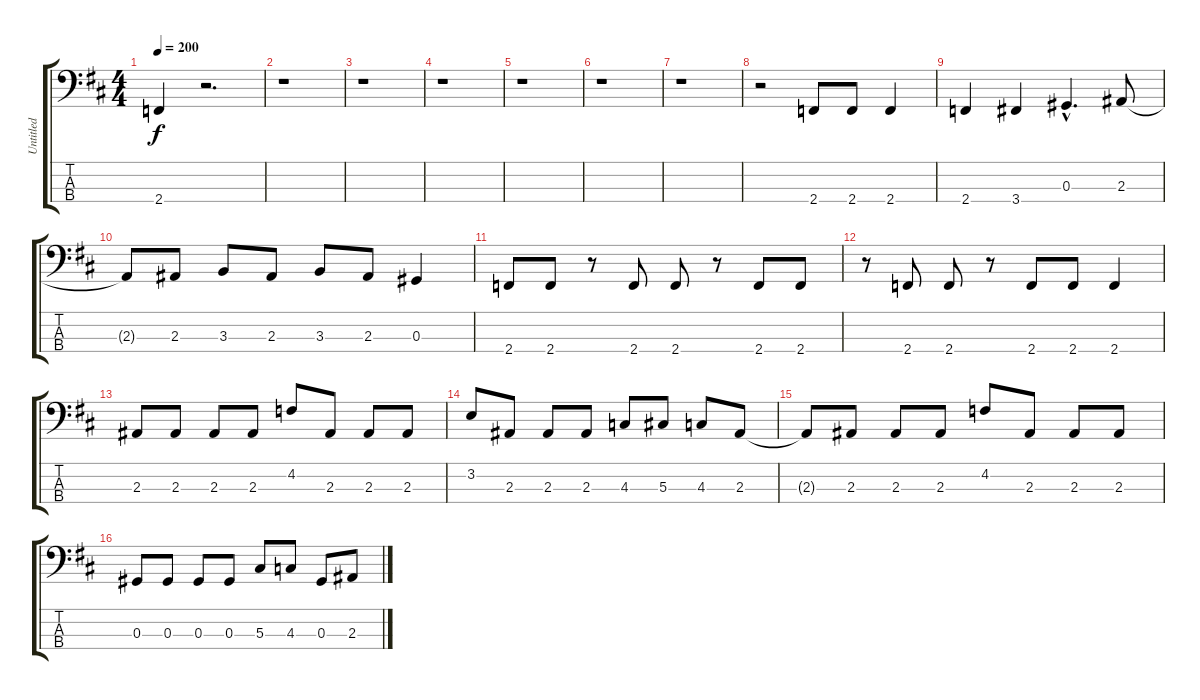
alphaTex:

\track ("Untitled" "Untitled") {instrument electricbassfinger}
\staff {score tabs}
\tuning (Gb2 Db2 Ab1 Eb1) {hide}
\ts (4 4)
\tempo 200
\clef f4
\ks d
2.4.4{dy f} r.2{d} |
r.1 |
r.1 |
r.1 |
r.1 |
r.1 |
r.1 |
r.2 2.4.8 2.4.8 2.4.4 |
2.4.4 3.4.4 0.3{hac}.4{d} 2.3.8 |
2.3{t}.8 2.3.8 3.3.8 2.3.8 3.3.8 2.3.8 0.3.4 |
2.4.8 2.4.8 r.8 2.4.8 2.4.8 r.8 2.4.8 2.4.8 |
r.8 2.4.8 2.4.8 r.8 2.4.8 2.4.8 2.4.4 |
2.3.8 2.3.8 2.3.8 2.3.8 4.2.8 2.3.8 2.3.8 2.3.8 |
3.2.8 2.3.8 2.3.8 2.3.8 4.3.8 5.3.8 4.3.8 2.3.8 |
2.3{t}.8 2.3.8 2.3.8 2.3.8 4.2.8 2.3.8 2.3.8 2.3.8 |
0.3.8 0.3.8 0.3.8 0.3.8 5.3.8 4.3.8 0.3.8 2.3.8
